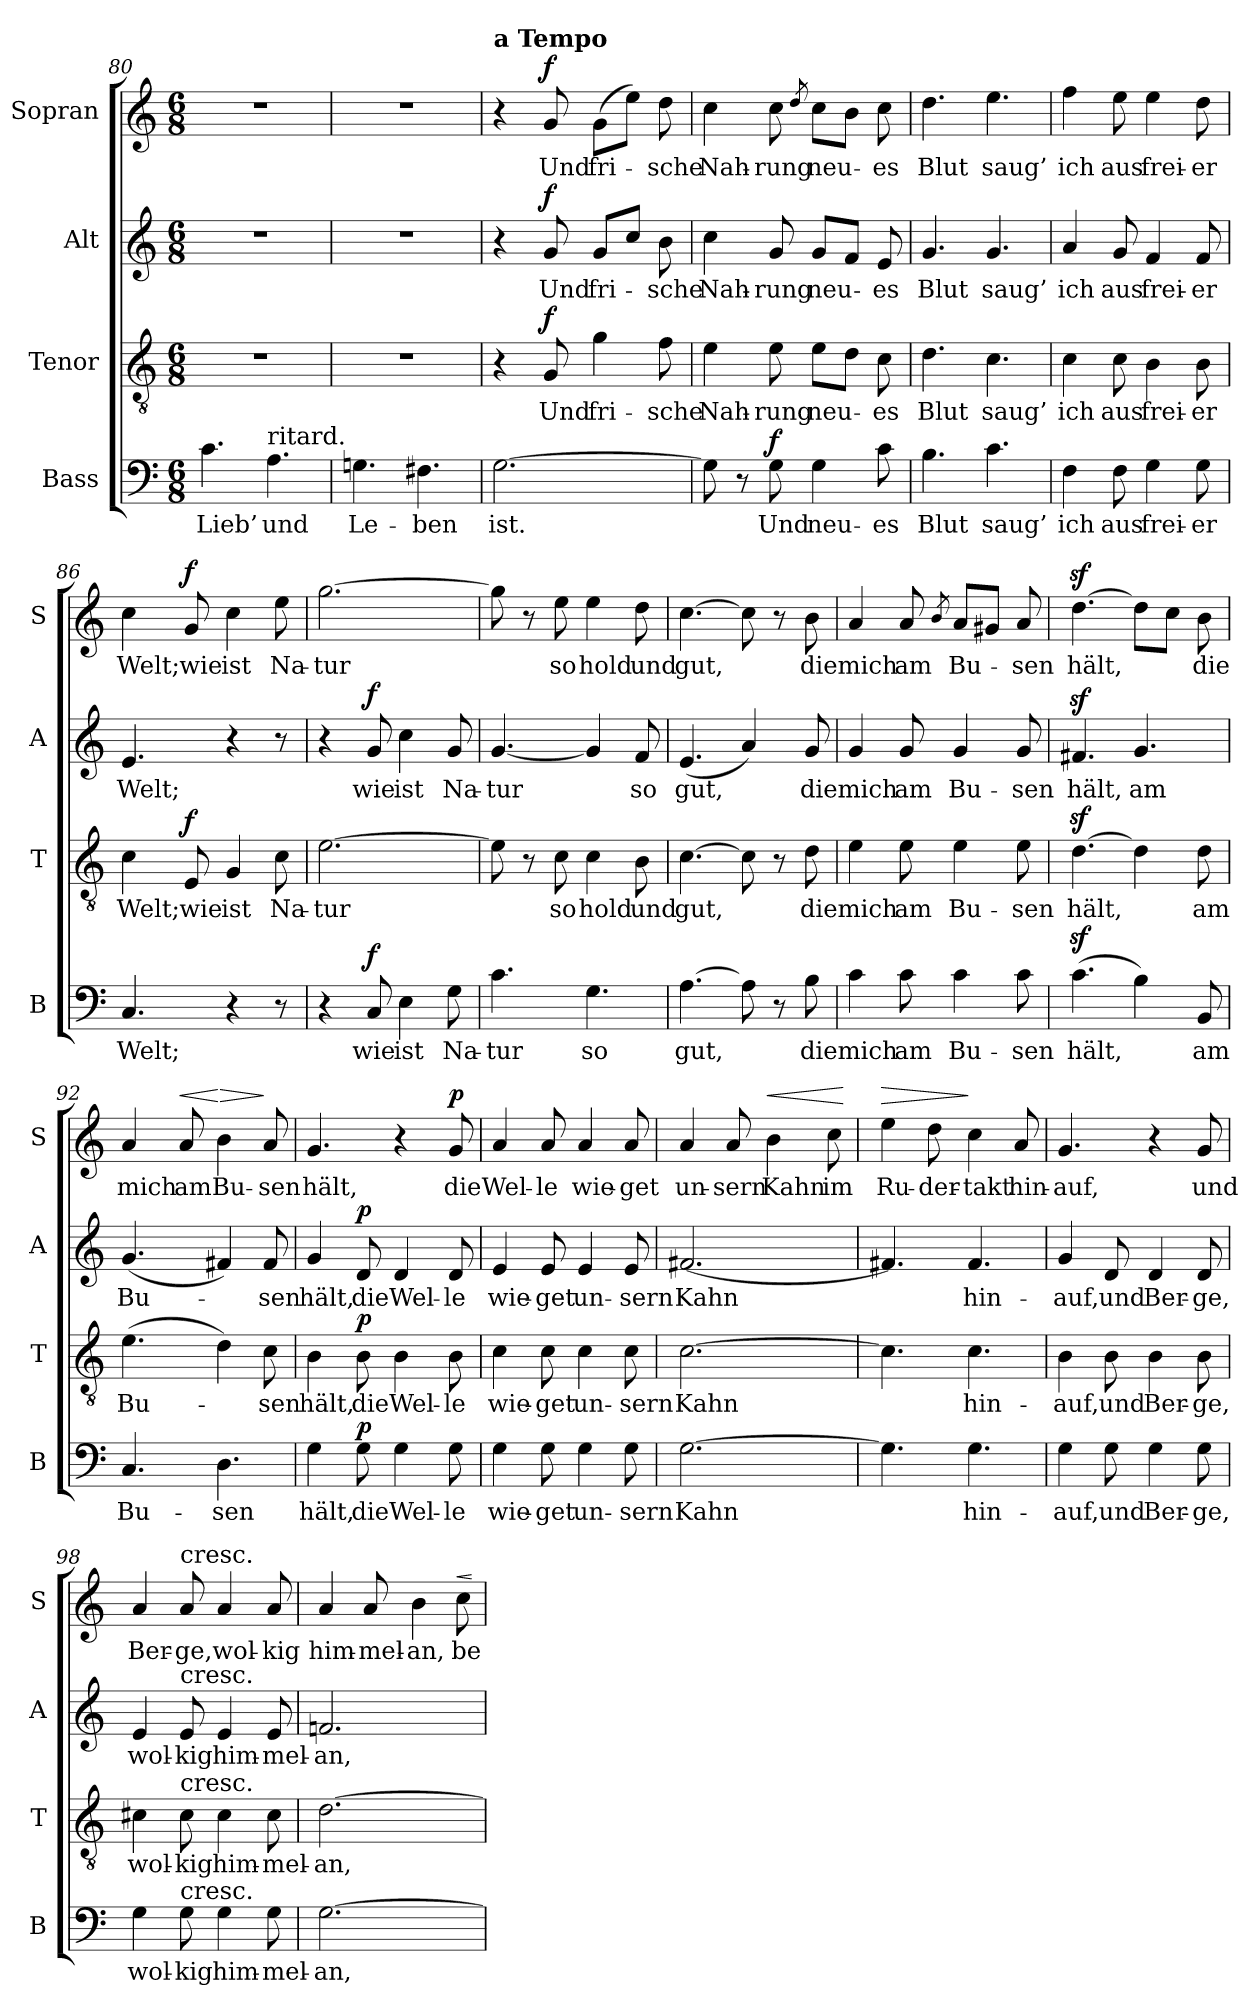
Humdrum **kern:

**kern	**text	**dynam	**kern	**text	**dynam	**kern	**text	**dynam	**kern	**text	**dynam
*part4	*part4	*part4	*part3	*part3	*part3	*part2	*part2	*part2	*part1	*part1	*part1
*staff4	*staff4	*staff4	*staff3	*staff3	*staff3	*staff2	*staff2	*staff2	*staff1	*staff1	*staff1
*I"Bass	*	*	*I"Tenor	*	*	*I"Alt	*	*	*I"Sopran	*	*
*I'B	*	*	*I'T	*	*	*I'A	*	*	*I'S	*	*
*clefF4	*	*	*clefGv2	*	*	*clefG2	*	*	*clefG2	*	*
*k[]	*	*	*k[]	*	*	*k[]	*	*	*k[]	*	*
*M6/8	*	*	*M6/8	*	*	*M6/8	*	*	*M6/8	*	*
=80	=80	=80	=80	=80	=80	=80	=80	=80	=80	=80	=80
4.c	Lieb’	.	2.r	.	.	2.r	.	.	2.r	.	.
!LO:TX:a:t=ritard.	!	!	!	!	!	!	!	!	!	!	!
4.A	und	.	.	.	.	.	.	.	.	.	.
=81	=81	=81	=81	=81	=81	=81	=81	=81	=81	=81	=81
4.Gn	Le-	.	2.r	.	.	2.r	.	.	2.r	.	.
4.F#X	-ben	.	.	.	.	.	.	.	.	.	.
=82	=82	=82	=82	=82	=82	=82	=82	=82	=82	=82	=82
!	!	!	!	!	!	!	!	!	!LO:TX:a:B:t=a Tempo	!	!
[2.G	ist.	.	4r	.	.	4r	.	.	4r	.	.
!	!	!	!	!	!LO:DY:a	!	!	!LO:DY:a	!	!	!LO:DY:a
.	.	.	8G	Und	f	8g	Und	f	8g	Und	f
.	.	.	4g	fri-	.	8gL	fri-	.	(8gL	fri-	.
.	.	.	.	.	.	8ccJ	.	.	8eeJ)	.	.
.	.	.	8f	-sche	.	8b	-sche	.	8dd	-sche	.
=83	=83	=83	=83	=83	=83	=83	=83	=83	=83	=83	=83
8G]	.	.	4e	Nah-	.	4cc	Nah-	.	4cc	Nah-	.
8r	.	.	.	.	.	.	.	.	.	.	.
!	!	!LO:DY:a	!	!	!	!	!	!	!	!	!
8G	Und	f	8e	-rung	.	8g	-rung	.	8cc	-rung	.
.	.	.	.	.	.	.	.	.	8qdd/	.	.
4G	neu-	.	8eL	neu-	.	8gL	neu-	.	8ccL	neu-	.
.	.	.	8dJ	.	.	8fJ	.	.	8bJ	.	.
8c	-es	.	8c	-es	.	8e	-es	.	8cc	-es	.
=84	=84	=84	=84	=84	=84	=84	=84	=84	=84	=84	=84
4.B	Blut	.	4.d	Blut	.	4.g	Blut	.	4.dd	Blut	.
4.c	saug’	.	4.c	saug’	.	4.g	saug’	.	4.ee	saug’	.
=85	=85	=85	=85	=85	=85	=85	=85	=85	=85	=85	=85
4F	ich	.	4c	ich	.	4a	ich	.	4ff	ich	.
8F	aus	.	8c	aus	.	8g	aus	.	8ee	aus	.
4G	frei-	.	4B	frei-	.	4f	frei-	.	4ee	frei-	.
8G	-er	.	8B	-er	.	8f	-er	.	8dd	-er	.
=86	=86	=86	=86	=86	=86	=86	=86	=86	=86	=86	=86
4.C	Welt;	.	4c	Welt;	.	4.e	Welt;	.	4cc	Welt;	.
!	!	!	!	!	!LO:DY:a	!	!	!	!	!	!LO:DY:a
.	.	.	8E	wie	f	.	.	.	8g	wie	f
4r	.	.	4G	ist	.	4r	.	.	4cc	ist	.
8r	.	.	8c	Na-	.	8r	.	.	8ee	Na-	.
=87	=87	=87	=87	=87	=87	=87	=87	=87	=87	=87	=87
4r	.	.	[2.e	-tur	.	4r	.	.	[2.gg	-tur	.
!	!	!LO:DY:a	!	!	!	!	!	!LO:DY:a	!	!	!
8C	wie	f	.	.	.	8g	wie	f	.	.	.
4E	ist	.	.	.	.	4cc	ist	.	.	.	.
8G	Na-	.	.	.	.	8g	Na-	.	.	.	.
=88	=88	=88	=88	=88	=88	=88	=88	=88	=88	=88	=88
4.c	-tur	.	8e]	.	.	[4.g	­tur	.	8gg]	.	.
.	.	.	8r	.	.	.	.	.	8r	.	.
.	.	.	8c	so	.	.	.	.	8ee	so	.
4.G	so	.	4c	hold	.	4g]	.	.	4ee	hold	.
.	.	.	8B	und	.	8f	so	.	8dd	und	.
=89	=89	=89	=89	=89	=89	=89	=89	=89	=89	=89	=89
[4.A	gut,	.	[4.c	gut,	.	(4.e	gut,	.	[4.cc	gut,	.
8A]	.	.	8c]	.	.	4a)	.	.	8cc]	.	.
8r	.	.	8r	.	.	.	.	.	8r	.	.
8B	die	.	8d	die	.	8g	die	.	8b	die	.
=90	=90	=90	=90	=90	=90	=90	=90	=90	=90	=90	=90
4c	mich	.	4e	mich	.	4g	mich	.	4a	mich	.
8c	am	.	8e	am	.	8g	am	.	8a	am	.
.	.	.	.	.	.	.	.	.	8qb/	.	.
4c	Bu-	.	4e	Bu-	.	4g	Bu-	.	8aL	Bu-	.
.	.	.	.	.	.	.	.	.	8g#XJ	.	.
8c	-sen	.	8e	-sen	.	8g	-sen	.	8a	-sen	.
=91	=91	=91	=91	=91	=91	=91	=91	=91	=91	=91	=91
(4.cz>	hält,	.	[4.dz>	hält,	.	4.f#Xz>	hält,	.	[4.ddz>	hält,	.
4B)	.	.	4d]	.	.	4.g	am	.	8ddL]	.	.
.	.	.	.	.	.	.	.	.	8ccJ	.	.
8BB	am	.	8d	am	.	.	.	.	8b	die	.
=92	=92	=92	=92	=92	=92	=92	=92	=92	=92	=92	=92
4.C	Bu-	.	(4.e	Bu-	.	(4.g	Bu-	.	4a	mich	.
!	!	!	!	!	!	!	!	!	!	!	!LO:HP:a
.	.	.	.	.	.	.	.	.	8a	am	<
!	!	!	!	!	!	!	!	!	!	!	!LO:HP:n=1:a
4.D	-sen	.	4d)	.	.	4f#X)	.	.	4b	Bu-	[ >
.	.	.	8c	-sen	.	8f#	-sen	.	8a	-sen	]
=93	=93	=93	=93	=93	=93	=93	=93	=93	=93	=93	=93
4G	hält,	.	4B	hält,	.	4g	hält,	.	4.g	hält,	.
!	!	!LO:DY:a	!	!	!LO:DY:a	!	!	!LO:DY:a	!	!	!
8G	die	p	8B	die	p	8d	die	p	.	.	.
4G	Wel-	.	4B	Wel-	.	4d	Wel-	.	4r	.	.
!	!	!	!	!	!	!	!	!	!	!	!LO:DY:a
8G	-le	.	8B	-le	.	8d	-le	.	8g	die	p
=94	=94	=94	=94	=94	=94	=94	=94	=94	=94	=94	=94
4G	wie-	.	4c	wie-	.	4e	wie-	.	4a	Wel-	.
8G	-get	.	8c	-get	.	8e	-get	.	8a	-le	.
4G	un-	.	4c	un-	.	4e	un-	.	4a	wie-	.
8G	-sern	.	8c	-sern	.	8e	-sern	.	8a	-get	.
=95	=95	=95	=95	=95	=95	=95	=95	=95	=95	=95	=95
[2.G	Kahn	.	[2.c	Kahn	.	[2.f#X	Kahn	.	4a	un-	.
.	.	.	.	.	.	.	.	.	8a	-sern	.
!	!	!	!	!	!	!	!	!	!	!	!LO:HP:a
.	.	.	.	.	.	.	.	.	4b	Kahn	<
.	.	.	.	.	.	.	.	.	8cc	im	.
.	.	.	.	.	.	.	.	.	.	.	[
=96	=96	=96	=96	=96	=96	=96	=96	=96	=96	=96	=96
!	!	!	!	!	!	!	!	!	!	!	!LO:HP:a
4.G]	.	.	4.c]	.	.	4.f#X]	.	.	4ee	Ru-	>
.	.	.	.	.	.	.	.	.	8dd	-der-	.
4.G	hin-	.	4.c	hin-	.	4.f#	hin-	.	4cc	-takt	]
.	.	.	.	.	.	.	.	.	8a	hin-	.
=97	=97	=97	=97	=97	=97	=97	=97	=97	=97	=97	=97
4G	-auf,	.	4B	-auf,	.	4g	-auf,	.	4.g	-auf,	.
8G	und	.	8B	und	.	8d	und	.	.	.	.
4G	Ber-	.	4B	Ber-	.	4d	Ber-	.	4r	.	.
8G	-ge,	.	8B	-ge,	.	8d	-ge,	.	8g	und	.
=98	=98	=98	=98	=98	=98	=98	=98	=98	=98	=98	=98
4G	wol-	.	4c#X	wol-	.	4e	wol-	.	4a	Ber-	.
!	!	!	!	!	!	!	!	!	!LO:TX:a:t=cresc.	!	!
!	!	!	!	!	!	!LO:TX:a:t=cresc.	!	!	!	!	!
!	!	!	!LO:TX:a:t=cresc.	!	!	!	!	!	!	!	!
!LO:TX:a:t=cresc.	!	!	!	!	!	!	!	!	!	!	!
8G	-kig	.	8c#	-kig	.	8e	-kig	.	8a	-ge,	.
4G	him-	.	4c#	him-	.	4e	him-	.	4a	wol-	.
8G	-mel-	.	8c#	-mel-	.	8e	-mel-	.	8a	-kig	.
=99	=99	=99	=99	=99	=99	=99	=99	=99	=99	=99	=99
[2.G	-an,	.	[2.d	-an,	.	2.fn	-an,	.	4a	him-	.
.	.	.	.	.	.	.	.	.	8a	-mel-	.
.	.	.	.	.	.	.	.	.	4b	-an,	.
!	!	!	!	!	!	!	!	!	!	!	!LO:HP:a
.	.	.	.	.	.	.	.	.	8cc	be-	<
.	.	.	.	.	.	.	.	.	.	.	[
=	=	=	=	=	=	=	=	=	=	=	=
*-	*-	*-	*-	*-	*-	*-	*-	*-	*-	*-	*-
